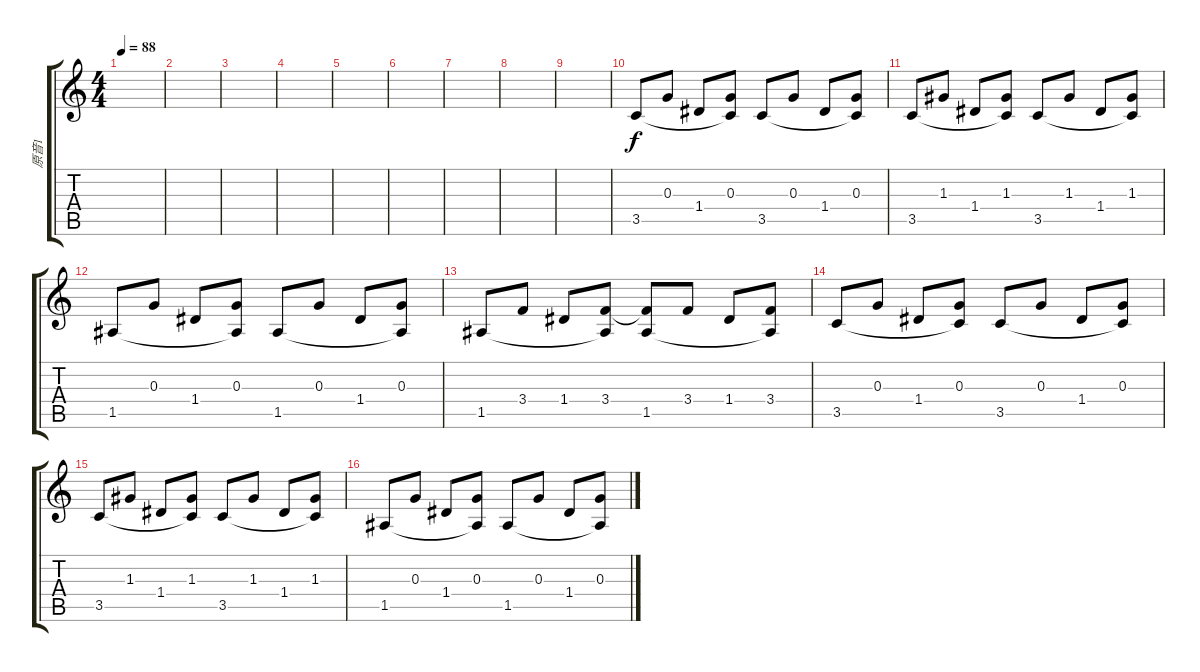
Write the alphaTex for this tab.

\track ("原音1" "原音1") {instrument acousticguitarnylon}
\staff {score tabs}
\tuning (E4 B3 G3 D3 A2 E2) {hide}
\ts (4 4)
\tempo 88
\clef g2
\ks c
|
|
|
|
|
|
|
|
|
3.5.8 0.3.8 1.4.8 (0.3 3.5{t}).8 3.5.8 0.3.8 1.4.8 (0.3 3.5{t}).8 |
3.5.8 1.3.8 1.4.8 (1.3 3.5{t}).8 3.5.8 1.3.8 1.4.8 (1.3 3.5{t}).8 |
1.5.8 0.3.8 1.4.8 (0.3 1.5{t}).8 1.5.8 0.3.8 1.4.8 (0.3 1.5{t}).8{txt ""} |
1.5.8 3.4.8 1.4.8 (3.4 1.5{t}).8 (3.4{t} 1.5).8 3.4.8 1.4.8 (3.4 1.5{t}).8 |
3.5.8 0.3.8 1.4.8 (0.3 3.5{t}).8 3.5.8 0.3.8 1.4.8 (0.3 3.5{t}).8 |
3.5.8 1.3.8 1.4.8 (1.3 3.5{t}).8 3.5.8 1.3.8 1.4.8 (1.3 3.5{t}).8 |
1.5.8 0.3.8 1.4.8 (0.3 1.5{t}).8 1.5.8 0.3.8 1.4.8 (0.3 1.5{t}).8
